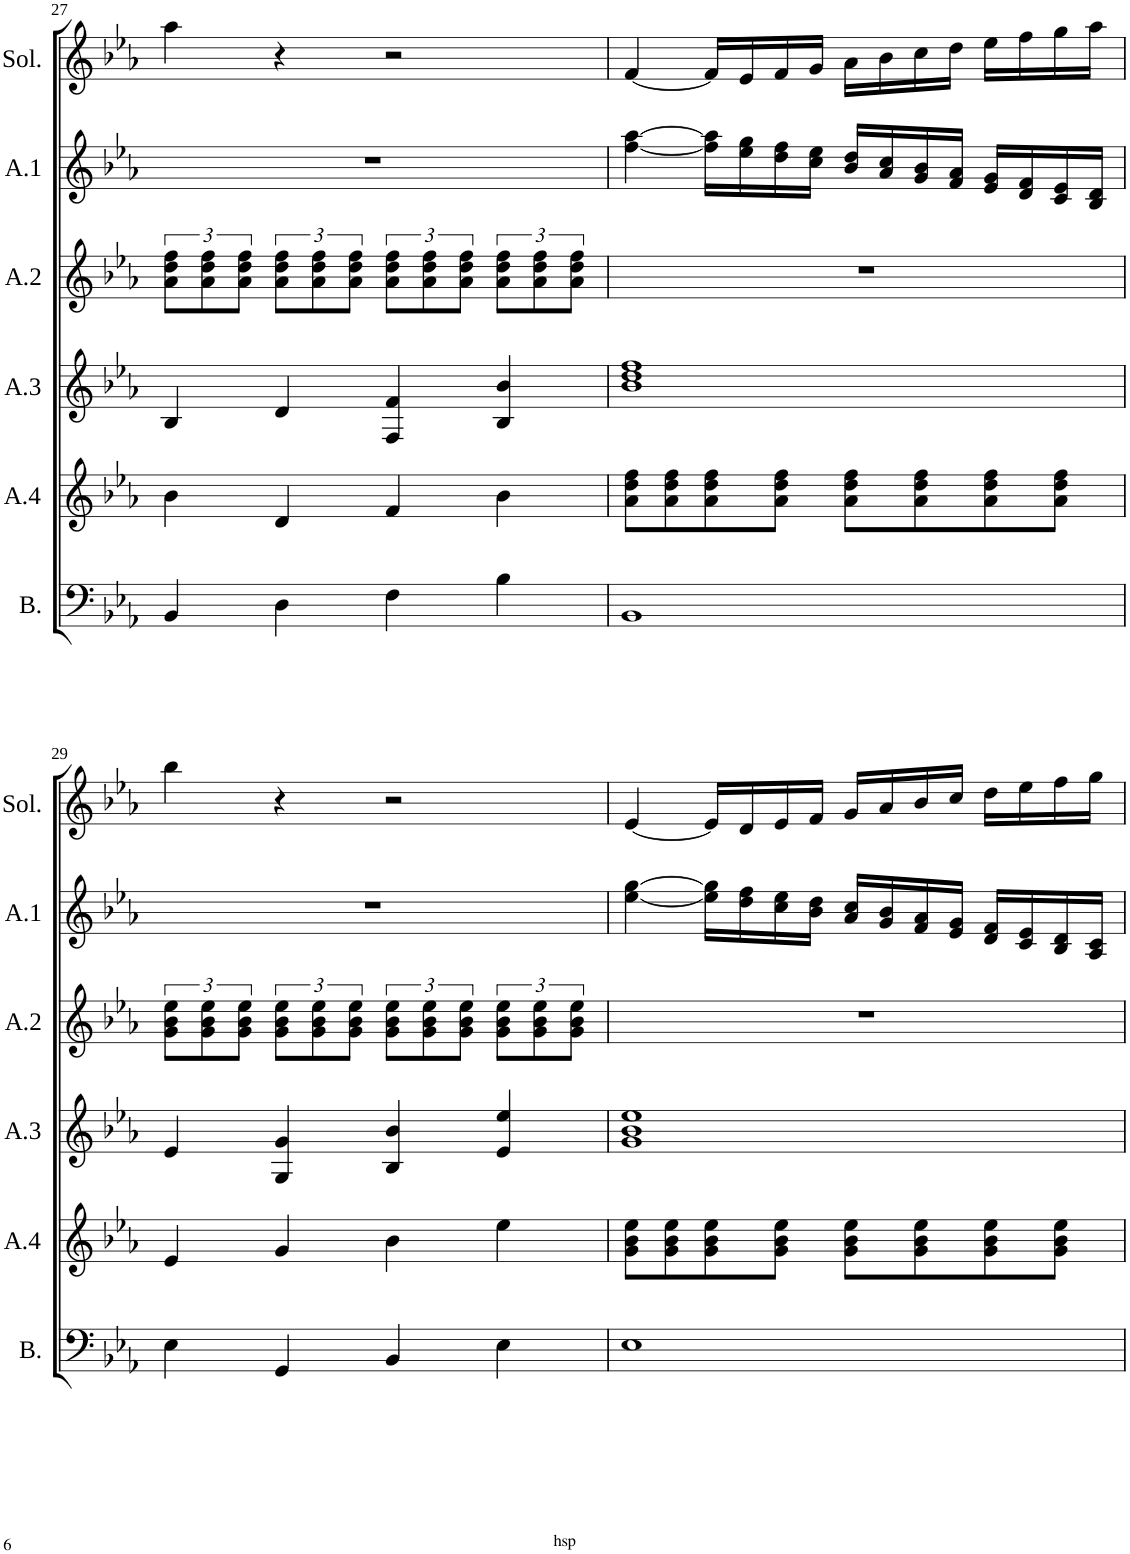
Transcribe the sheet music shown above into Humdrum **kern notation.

**kern	**kern	**kern	**kern	**kern	**kern
*part6	*part5	*part4	*part3	*part2	*part1
*staff6	*staff5	*staff4	*staff3	*staff2	*staff1
*I"Bass	*I"Akk. 4	*I"Akk. 3	*I"Akk. 2	*I"Akk. 1	*I"Solo
*I'B.	*I'A.4	*I'A.3	*I'A.2	*I'A.1	*I'Sol.
!!LO:PB:g=z
*clefF4	*clefG2	*clefG2	*clefG2	*clefG2	*clefG2
*k[b-e-a-]	*k[b-e-a-]	*k[b-e-a-]	*k[b-e-a-]	*k[b-e-a-]	*k[b-e-a-]
*M4/4	*M4/4	*M4/4	*M4/4	*M4/4	*M4/4
*met(c)	*met(c)	*met(c)	*met(c)	*met(c)	*met(c)
=27	=27	=27	=27	=27	=27
4BB-/	4b-\	4B-/	12a-\ 12dd\ 12ff\L	1r	4aa-\
.	.	.	12a-\ 12dd\ 12ff\	.	.
.	.	.	12a-\ 12dd\ 12ff\J	.	.
4D\	4d/	4d/	12a-\ 12dd\ 12ff\L	.	4r
.	.	.	12a-\ 12dd\ 12ff\	.	.
.	.	.	12a-\ 12dd\ 12ff\J	.	.
4F\	4f/	4F/ 4f/	12a-\ 12dd\ 12ff\L	.	2r
.	.	.	12a-\ 12dd\ 12ff\	.	.
.	.	.	12a-\ 12dd\ 12ff\J	.	.
4B-\	4b-\	4B-/ 4b-/	12a-\ 12dd\ 12ff\L	.	.
.	.	.	12a-\ 12dd\ 12ff\	.	.
.	.	.	12a-\ 12dd\ 12ff\J	.	.
=28	=28	=28	=28	=28	=28
1BB-	8a-\ 8dd\ 8ff\L	1b- 1dd 1ff	1r	[4ff\ [4aa-\	[4f/
.	8a-\ 8dd\ 8ff\	.	.	.	.
.	8a-\ 8dd\ 8ff\	.	.	16ff\] 16aa-\]LL	16f/LL]
.	.	.	.	16ee-\ 16gg\	16e-/
.	8a-\ 8dd\ 8ff\J	.	.	16dd\ 16ff\	16f/
.	.	.	.	16cc\ 16ee-\JJ	16g/JJ
.	8a-\ 8dd\ 8ff\L	.	.	16b-/ 16dd/LL	16a-\LL
.	.	.	.	16a-/ 16cc/	16b-\
.	8a-\ 8dd\ 8ff\	.	.	16g/ 16b-/	16cc\
.	.	.	.	16f/ 16a-/JJ	16dd\JJ
.	8a-\ 8dd\ 8ff\	.	.	16e-/ 16g/LL	16ee-\LL
.	.	.	.	16d/ 16f/	16ff\
.	8a-\ 8dd\ 8ff\J	.	.	16c/ 16e-/	16gg\
.	.	.	.	16B-/ 16d/JJ	16aa-\JJ
!!LO:LB:g=z
=29	=29	=29	=29	=29	=29
4E-\	4e-/	4e-/	12g\ 12b-\ 12ee-\L	1r	4bb-\
.	.	.	12g\ 12b-\ 12ee-\	.	.
.	.	.	12g\ 12b-\ 12ee-\J	.	.
4GG/	4g/	4G/ 4g/	12g\ 12b-\ 12ee-\L	.	4r
.	.	.	12g\ 12b-\ 12ee-\	.	.
.	.	.	12g\ 12b-\ 12ee-\J	.	.
4BB-/	4b-\	4B-/ 4b-/	12g\ 12b-\ 12ee-\L	.	2r
.	.	.	12g\ 12b-\ 12ee-\	.	.
.	.	.	12g\ 12b-\ 12ee-\J	.	.
4E-\	4ee-\	4e-/ 4ee-/	12g\ 12b-\ 12ee-\L	.	.
.	.	.	12g\ 12b-\ 12ee-\	.	.
.	.	.	12g\ 12b-\ 12ee-\J	.	.
=30	=30	=30	=30	=30	=30
1E-	8g\ 8b-\ 8ee-\L	1g 1b- 1ee-	1r	[4ee-\ [4gg\	[4e-/
.	8g\ 8b-\ 8ee-\	.	.	.	.
.	8g\ 8b-\ 8ee-\	.	.	16ee-\] 16gg\]LL	16e-/LL]
.	.	.	.	16dd\ 16ff\	16d/
.	8g\ 8b-\ 8ee-\J	.	.	16cc\ 16ee-\	16e-/
.	.	.	.	16b-\ 16dd\JJ	16f/JJ
.	8g\ 8b-\ 8ee-\L	.	.	16a-/ 16cc/LL	16g/LL
.	.	.	.	16g/ 16b-/	16a-/
.	8g\ 8b-\ 8ee-\	.	.	16f/ 16a-/	16b-/
.	.	.	.	16e-/ 16g/JJ	16cc/JJ
.	8g\ 8b-\ 8ee-\	.	.	16d/ 16f/LL	16dd\LL
.	.	.	.	16c/ 16e-/	16ee-\
.	8g\ 8b-\ 8ee-\J	.	.	16B-/ 16d/	16ff\
.	.	.	.	16A-/ 16c/JJ	16gg\JJ
=	=	=	=	=	=
*-	*-	*-	*-	*-	*-
